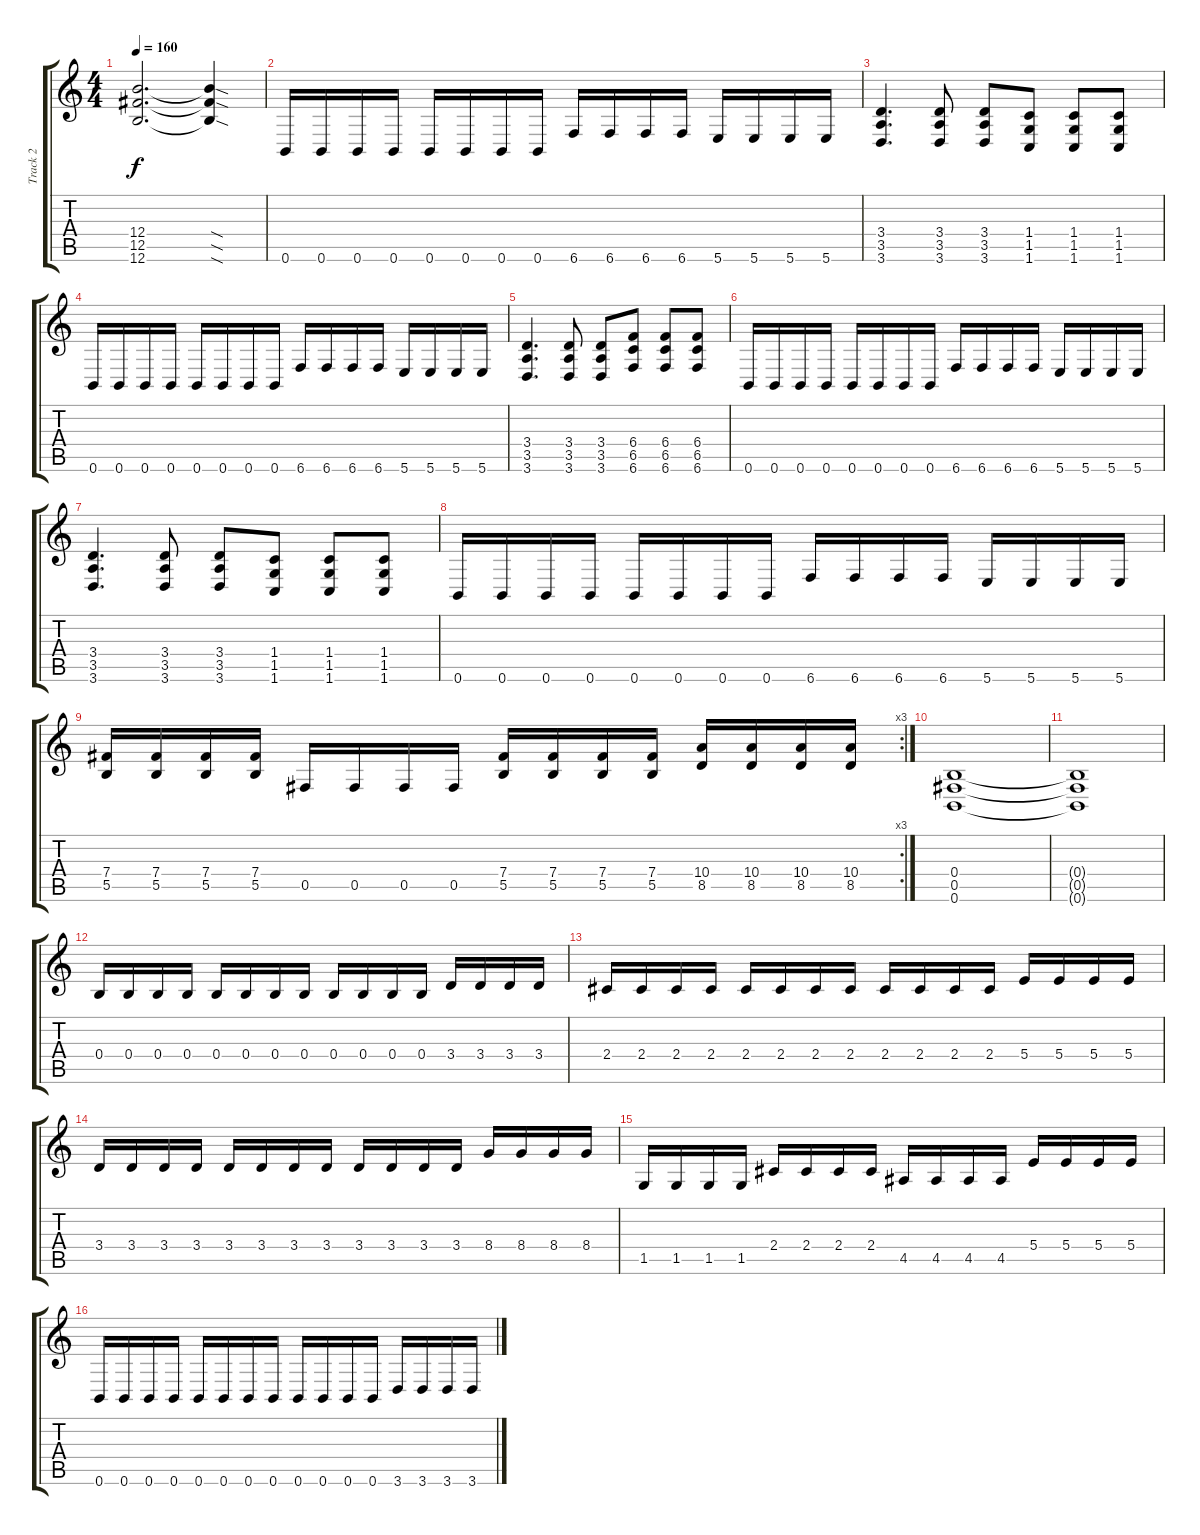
\track ("Track 2" "Track 2") {instrument distortionguitar}
\staff {score tabs}
\tuning (Db4 Ab3 E3 B2 Gb2 B1) {hide}
\ts (4 4)
\tempo 160
\clef g2
\ks c
(12.4 12.5 12.6).2{d dy f} (12.4{sod t} 12.5{sod t} 12.6{sod t}).4 |
0.6.16 0.6.16 0.6.16 0.6.16 0.6.16 0.6.16 0.6.16 0.6.16 6.6.16 6.6.16 6.6.16 6.6.16 5.6.16 5.6.16 5.6.16 5.6.16 |
(3.4 3.5 3.6).4{d} (3.4 3.5 3.6).8 (3.4 3.5 3.6).8 (1.4 1.5 1.6).8 (1.4 1.5 1.6).8 (1.4 1.5 1.6).8 |
0.6.16 0.6.16 0.6.16 0.6.16 0.6.16 0.6.16 0.6.16 0.6.16 6.6.16 6.6.16 6.6.16 6.6.16 5.6.16 5.6.16 5.6.16 5.6.16 |
(3.4 3.5 3.6).4{d} (3.4 3.5 3.6).8 (3.4 3.5 3.6).8 (6.4 6.5 6.6).8 (6.4 6.5 6.6).8 (6.4 6.5 6.6).8 |
0.6.16 0.6.16 0.6.16 0.6.16 0.6.16 0.6.16 0.6.16 0.6.16 6.6.16 6.6.16 6.6.16 6.6.16 5.6.16 5.6.16 5.6.16 5.6.16 |
(3.4 3.5 3.6).4{d} (3.4 3.5 3.6).8 (3.4 3.5 3.6).8 (1.4 1.5 1.6).8 (1.4 1.5 1.6).8 (1.4 1.5 1.6).8 |
0.6.16 0.6.16 0.6.16 0.6.16 0.6.16 0.6.16 0.6.16 0.6.16 6.6.16 6.6.16 6.6.16 6.6.16 5.6.16 5.6.16 5.6.16 5.6.16 |
\rc 3
(7.4 5.5).16 (7.4 5.5).16 (7.4 5.5).16 (7.4 5.5).16 0.5.16 0.5.16 0.5.16 0.5.16 (7.4 5.5).16 (7.4 5.5).16 (7.4 5.5).16 (7.4 5.5).16 (10.4 8.5).16 (10.4 8.5).16 (10.4 8.5).16 (10.4 8.5).16 |
(0.4 0.5 0.6).1 |
(0.4{t} 0.5{t} 0.6{t}).1 |
0.4.16 0.4.16 0.4.16 0.4.16 0.4.16 0.4.16 0.4.16 0.4.16 0.4.16 0.4.16 0.4.16 0.4.16 3.4.16 3.4.16 3.4.16 3.4.16 |
2.4.16 2.4.16 2.4.16 2.4.16 2.4.16 2.4.16 2.4.16 2.4.16 2.4.16 2.4.16 2.4.16 2.4.16 5.4.16 5.4.16 5.4.16 5.4.16 |
3.4.16 3.4.16 3.4.16 3.4.16 3.4.16 3.4.16 3.4.16 3.4.16 3.4.16 3.4.16 3.4.16 3.4.16 8.4.16 8.4.16 8.4.16 8.4.16 |
1.5.16 1.5.16 1.5.16 1.5.16 2.4.16 2.4.16 2.4.16 2.4.16 4.5.16 4.5.16 4.5.16 4.5.16 5.4.16 5.4.16 5.4.16 5.4.16 |
0.6.16 0.6.16 0.6.16 0.6.16 0.6.16 0.6.16 0.6.16 0.6.16 0.6.16 0.6.16 0.6.16 0.6.16 3.6.16 3.6.16 3.6.16 3.6.16
